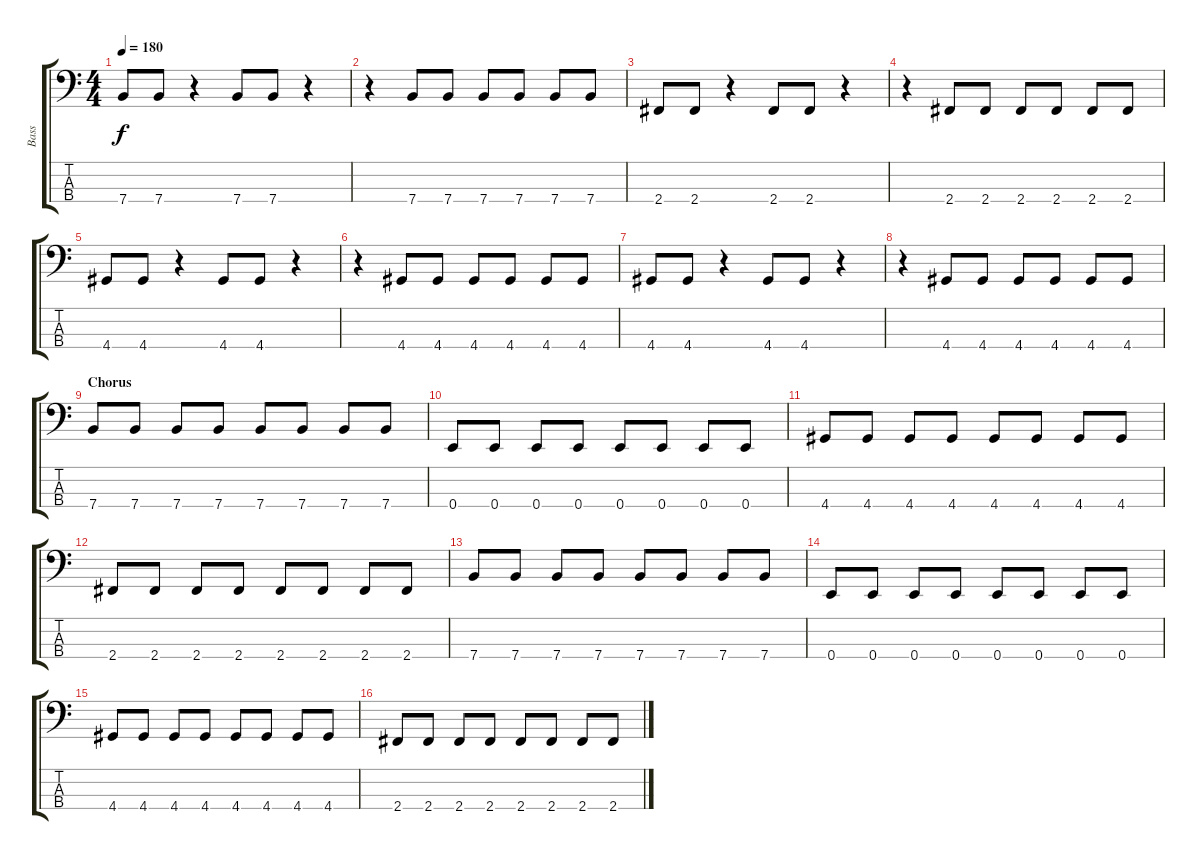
\track ("Bass" "Bass") {instrument electricbasspick}
\staff {score tabs}
\tuning (G2 D2 A1 E1) {hide}
\ts (4 4)
\tempo 180
\clef f4
\ks c
7.4.8{dy f} 7.4.8 r.4 7.4.8 7.4.8 r.4 |
r.4 7.4.8 7.4.8 7.4.8 7.4.8 7.4.8 7.4.8 |
2.4.8 2.4.8 r.4 2.4.8 2.4.8 r.4 |
r.4 2.4.8 2.4.8 2.4.8 2.4.8 2.4.8 2.4.8 |
4.4.8 4.4.8 r.4 4.4.8 4.4.8 r.4 |
r.4 4.4.8 4.4.8 4.4.8 4.4.8 4.4.8 4.4.8 |
4.4.8 4.4.8 r.4 4.4.8 4.4.8 r.4 |
r.4 4.4.8 4.4.8 4.4.8 4.4.8 4.4.8 4.4.8 |
\section ("" "Chorus")
7.4.8 7.4.8 7.4.8 7.4.8 7.4.8 7.4.8 7.4.8 7.4.8 |
0.4.8 0.4.8 0.4.8 0.4.8 0.4.8 0.4.8 0.4.8 0.4.8 |
4.4.8 4.4.8 4.4.8 4.4.8 4.4.8 4.4.8 4.4.8 4.4.8 |
2.4.8 2.4.8 2.4.8 2.4.8 2.4.8 2.4.8 2.4.8 2.4.8 |
7.4.8 7.4.8 7.4.8 7.4.8 7.4.8 7.4.8 7.4.8 7.4.8 |
0.4.8 0.4.8 0.4.8 0.4.8 0.4.8 0.4.8 0.4.8 0.4.8 |
4.4.8 4.4.8 4.4.8 4.4.8 4.4.8 4.4.8 4.4.8 4.4.8 |
2.4.8 2.4.8 2.4.8 2.4.8 2.4.8 2.4.8 2.4.8 2.4.8
